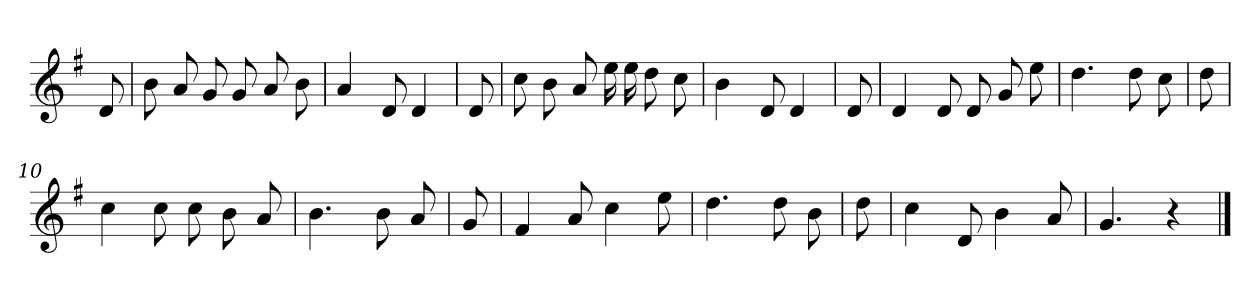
**kern
*part1
*staff1
*clefG2
*k[f#]
*G:
=
8d
=1
8b
8a
8g
8g
8a
8b
=2
4a
8d
4d
=3
8d
=4
8cc
8b
8a
16ee
16ee
8dd
8cc
=5
4b
8d
4d
=6
8d
=7
4d
8d
8d
8g
8ee
=8
4.dd
8dd
8cc
=9
8dd
=10
4cc
8cc
8cc
8b
8a
=11
4.b
8b
8a
=12
8g
=13
4f#
8a
4cc
8ee
=14
4.dd
8dd
8b
=15
8dd
=16
4cc
8d
4b
8a
=17
4.g
4r
==
*-
